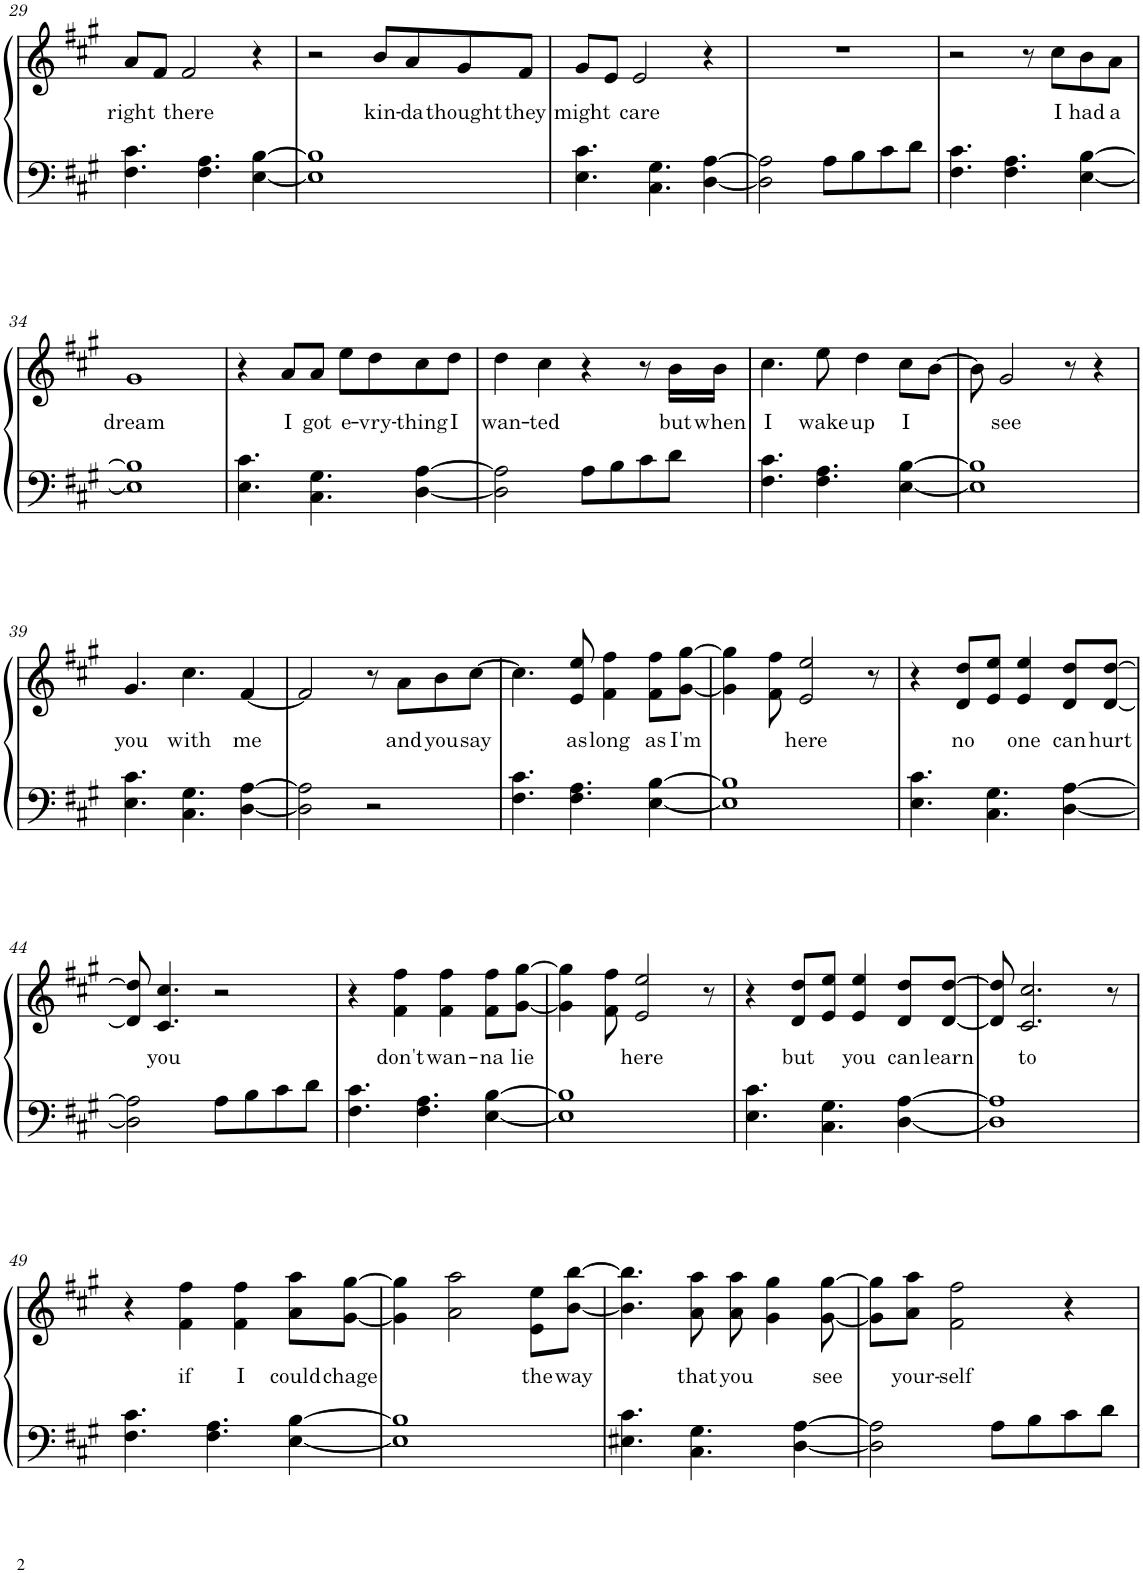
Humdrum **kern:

**kern	**kern	**text
*part1	*part1	*part1
*staff2	*staff1	*staff1
*I"Piano	*	*
*I'Pno.	*	*
!!LO:PB:g=z
*clefF4	*clefG2	*
*k[f#c#g#]	*k[f#c#g#]	*
*M4/4	*M4/4	*
=29	=29	=29
!	!	!LO:LY:b
4.F#\ 4.c#\	8a/L	right
.	8f#/J	.
!	!	!LO:LY:b
.	2f#/	there
4.F#\ 4.A\	.	.
[4E\ [4B\	4r	.
=30	=30	=30
1E] 1B]	2r	.
!	!	!LO:LY:b
.	8b/L	-kin-
!	!	!LO:LY:b
.	8a/	-da
!	!	!LO:LY:b
.	8g#/	thought
!	!	!LO:LY:b
.	8f#/J	they
=31	=31	=31
!	!	!LO:LY:b
4.E\ 4.c#\	8g#/L	might
.	8e/J	.
!	!	!LO:LY:b
.	2e/	care
4.C#\ 4.G#\	.	.
[4D\ [4A\	4r	.
=32	=32	=32
2D\] 2A\]	1r	.
8A\L	.	.
8B\	.	.
8c#\	.	.
8d\J	.	.
=33	=33	=33
4.F#\ 4.c#\	2r	.
4.F#\ 4.A\	.	.
.	8r	.
!	!	!LO:LY:b
.	8cc#\L	I
!	!	!LO:LY:b
[4E\ [4B\	8b\	had
!	!	!LO:LY:b
.	8a\J	a
!!LO:LB:g=z
=34	=34	=34
!	!	!LO:LY:b
1E] 1B]	1g#	dream
=35	=35	=35
4.E\ 4.c#\	4r	.
!	!	!LO:LY:b
.	8a/L	I
!	!	!LO:LY:b
4.C#\ 4.G#\	8a/J	got
!	!	!LO:LY:b
.	8ee\L	e-
!	!	!LO:LY:b
.	8dd\	-vry-
!	!	!LO:LY:b
[4D\ [4A\	8cc#\	-thing
!	!	!LO:LY:b
.	8dd\J	I
=36	=36	=36
!	!	!LO:LY:b
2D\] 2A\]	4dd\	wan-
!	!	!LO:LY:b
.	4cc#\	-ted
8A\L	4r	.
8B\	.	.
8c#\	8r	.
!	!	!LO:LY:b
8d\J	16b\LL	but
!	!	!LO:LY:b
.	16b\JJ	when
=37	=37	=37
!	!	!LO:LY:b
4.F#\ 4.c#\	4.cc#\	I
!	!	!LO:LY:b
4.F#\ 4.A\	8ee\	wake
!	!	!LO:LY:b
.	4dd\	up
!	!	!LO:LY:b
[4E\ [4B\	8cc#\L	I
.	[8b\J	.
=38	=38	=38
1E] 1B]	8b\]	.
!	!	!LO:LY:b
.	2g#/	see
.	8r	.
.	4r	.
!!LO:LB:g=z
=39	=39	=39
!	!	!LO:LY:b
4.E\ 4.c#\	4.g#/	you
!	!	!LO:LY:b
4.C#\ 4.G#\	4.cc#\	with
!	!	!LO:LY:b
[4D\ [4A\	[4f#/	me
=40	=40	=40
2D\] 2A\]	2f#/]	.
2r	8r	.
!	!	!LO:LY:b
.	8a\L	and
!	!	!LO:LY:b
.	8b\	you
!	!	!LO:LY:b
.	[8cc#\J	say
=41	=41	=41
4.F#\ 4.c#\	4.cc#\]	.
!	!	!LO:LY:b
4.F#\ 4.A\	8e/ 8ee/	as
!	!	!LO:LY:b
.	4f#\ 4ff#\	long
!	!	!LO:LY:b
[4E\ [4B\	8f#\ 8ff#\L	as
!	!	!LO:LY:b
.	[8g#\ [8gg#\J	I'm
=42	=42	=42
1E] 1B]	4g#\] 4gg#\]	.
.	8f#\ 8ff#\	.
!	!	!LO:LY:b
.	2e/ 2ee/	here
.	8r	.
=43	=43	=43
4.E\ 4.c#\	4r	.
!	!	!LO:LY:b
.	8d/ 8dd/L	no
4.C#\ 4.G#\	8e/ 8ee/J	.
!	!	!LO:LY:b
.	4e/ 4ee/	one
!	!	!LO:LY:b
[4D\ [4A\	8d/ 8dd/L	can
!	!	!LO:LY:b
.	[8d/ [8dd/J	hurt
!!LO:LB:g=z
=44	=44	=44
2D\] 2A\]	8d/] 8dd/]	.
!	!	!LO:LY:b
.	4.c#/ 4.cc#/	you
8A\L	2r	.
8B\	.	.
8c#\	.	.
8d\J	.	.
=45	=45	=45
4.F#\ 4.c#\	4r	.
!	!	!LO:LY:b
.	4f#\ 4ff#\	don't
4.F#\ 4.A\	.	.
!	!	!LO:LY:b
.	4f#\ 4ff#\	wan-
!	!	!LO:LY:b
[4E\ [4B\	8f#\ 8ff#\L	-na
!	!	!LO:LY:b
.	[8g#\ [8gg#\J	lie
=46	=46	=46
1E] 1B]	4g#\] 4gg#\]	.
.	8f#\ 8ff#\	.
!	!	!LO:LY:b
.	2e/ 2ee/	here
.	8r	.
=47	=47	=47
4.E\ 4.c#\	4r	.
!	!	!LO:LY:b
.	8d/ 8dd/L	but
4.C#\ 4.G#\	8e/ 8ee/J	.
!	!	!LO:LY:b
.	4e/ 4ee/	you
!	!	!LO:LY:b
[4D\ [4A\	8d/ 8dd/L	can
!	!	!LO:LY:b
.	[8d/ [8dd/J	learn
=48	=48	=48
1D] 1A]	8d/] 8dd/]	.
!	!	!LO:LY:b
.	2.c#/ 2.cc#/	to
.	8r	.
!!LO:LB:g=z
=49	=49	=49
4.F#\ 4.c#\	4r	.
!	!	!LO:LY:b
.	4f#\ 4ff#\	if
4.F#\ 4.A\	.	.
!	!	!LO:LY:b
.	4f#\ 4ff#\	I
!	!	!LO:LY:b
[4E\ [4B\	8a\ 8aa\L	could
!	!	!LO:LY:b
.	[8g#\ [8gg#\J	chage
=50	=50	=50
1E] 1B]	4g#\] 4gg#\]	.
.	2a\ 2aa\	.
!	!	!LO:LY:b
.	8e\ 8ee\L	the
!	!	!LO:LY:b
.	[8b\ [8bb\J	way
=51	=51	=51
4.E#X\ 4.c#\	4.b\] 4.bb\]	.
!	!	!LO:LY:b
4.C#\ 4.G#\	8a\ 8aa\	that
!	!	!LO:LY:b
.	8a\ 8aa\	you
.	4g#\ 4gg#\	.
[4D\ [4A\	.	.
!	!	!LO:LY:b
.	[8g#\ [8gg#\	see
=52	=52	=52
2D\] 2A\]	8g#\] 8gg#\]L	.
!	!	!LO:LY:b
.	8a\ 8aa\J	your-
!	!	!LO:LY:b
.	2f#\ 2ff#\	-self
8A\L	.	.
8B\	.	.
8c#\	4r	.
8d\J	.	.
=	=	=
*-	*-	*-
